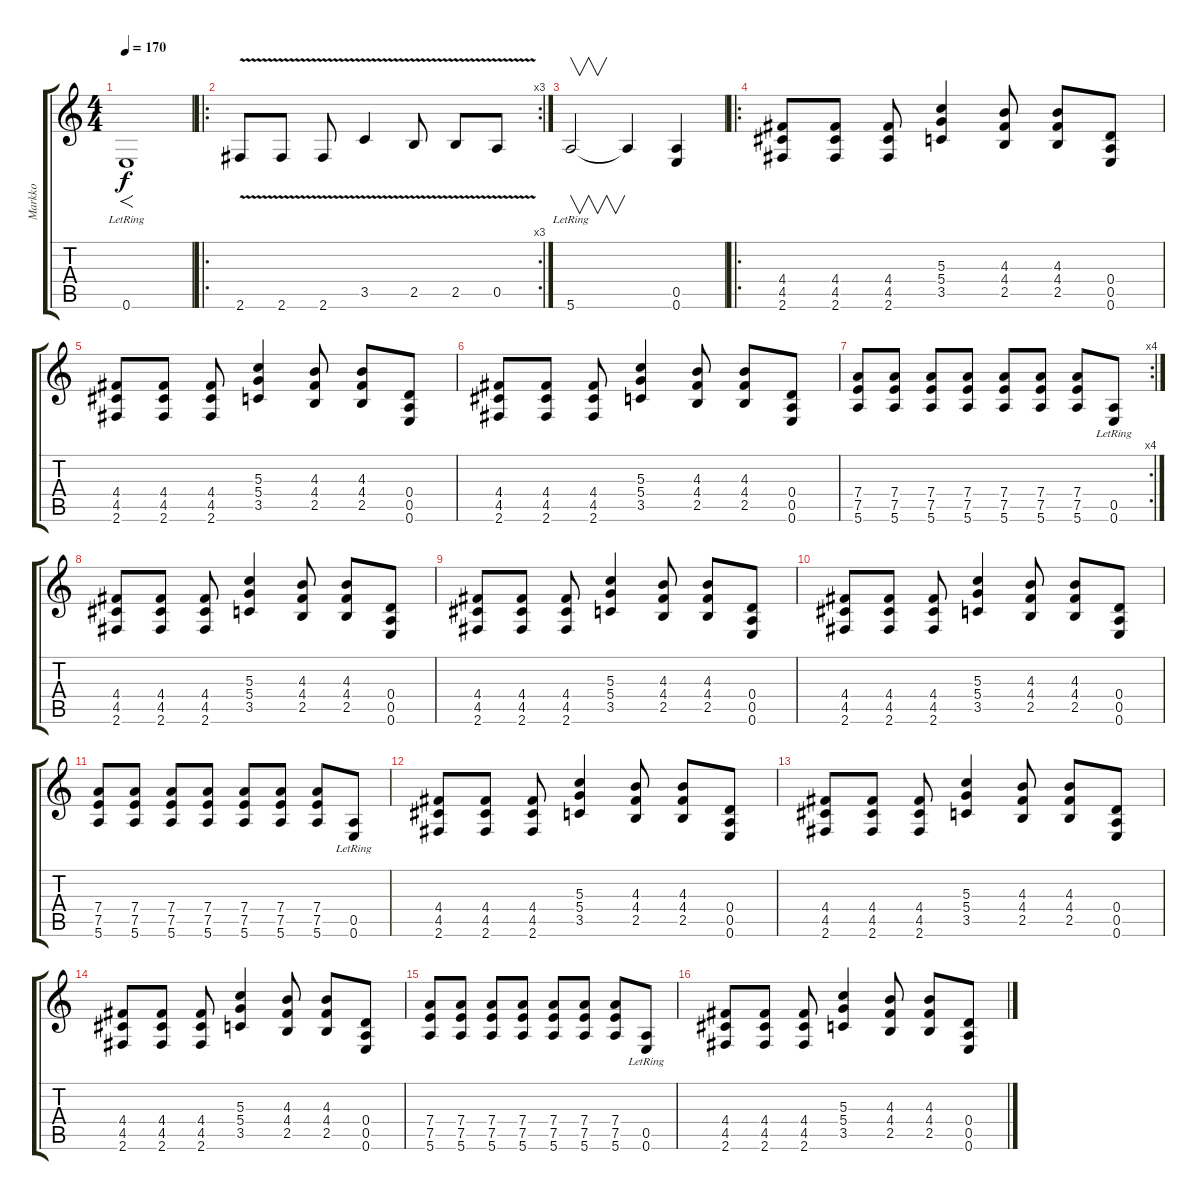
\track ("Markko" "Markko") {instrument overdrivenguitar}
\staff {score tabs}
\tuning (E4 B3 G3 D3 A2 E2) {hide}
\ts (4 4)
\tempo 170
\clef g2
\ks c
0.6{lr}.1{f dy f instrument distortionguitar} |
\ro
\rc 3
2.6{v}.8{volume 13 instrument distortionguitar} 2.6{v}.8 2.6{v}.8 3.5{v}.4 2.5{v}.8 2.5{v}.8 0.5{v}.8 |
5.6{lr}.2{v} 5.6{t}.4 (0.5 0.6).4 |
\ro
(4.4 4.5 2.6).8{instrument overdrivenguitar} (4.4 4.5 2.6).8 (4.4 4.5 2.6).8 (5.3 5.4 3.5).4 (4.3 4.4 2.5).8 (4.3 4.4 2.5).8 (0.4 0.5 0.6).8 |
(4.4 4.5 2.6).8 (4.4 4.5 2.6).8 (4.4 4.5 2.6).8 (5.3 5.4 3.5).4 (4.3 4.4 2.5).8 (4.3 4.4 2.5).8 (0.4 0.5 0.6).8 |
(4.4 4.5 2.6).8 (4.4 4.5 2.6).8 (4.4 4.5 2.6).8 (5.3 5.4 3.5).4 (4.3 4.4 2.5).8 (4.3 4.4 2.5).8 (0.4 0.5 0.6).8 |
\rc 4
(7.4 7.5 5.6).8 (7.4 7.5 5.6).8 (7.4 7.5 5.6).8 (7.4 7.5 5.6).8 (7.4 7.5 5.6).8 (7.4 7.5 5.6).8 (7.4 7.5 5.6).8 (0.5 0.6{lr}).8 |
(4.4 4.5 2.6).8 (4.4 4.5 2.6).8 (4.4 4.5 2.6).8 (5.3 5.4 3.5).4 (4.3 4.4 2.5).8 (4.3 4.4 2.5).8 (0.4 0.5 0.6).8 |
(4.4 4.5 2.6).8 (4.4 4.5 2.6).8 (4.4 4.5 2.6).8 (5.3 5.4 3.5).4 (4.3 4.4 2.5).8 (4.3 4.4 2.5).8 (0.4 0.5 0.6).8 |
(4.4 4.5 2.6).8 (4.4 4.5 2.6).8 (4.4 4.5 2.6).8 (5.3 5.4 3.5).4 (4.3 4.4 2.5).8 (4.3 4.4 2.5).8 (0.4 0.5 0.6).8 |
(7.4 7.5 5.6).8 (7.4 7.5 5.6).8 (7.4 7.5 5.6).8 (7.4 7.5 5.6).8 (7.4 7.5 5.6).8 (7.4 7.5 5.6).8 (7.4 7.5 5.6).8 (0.5 0.6{lr}).8 |
(4.4 4.5 2.6).8 (4.4 4.5 2.6).8 (4.4 4.5 2.6).8 (5.3 5.4 3.5).4 (4.3 4.4 2.5).8 (4.3 4.4 2.5).8 (0.4 0.5 0.6).8 |
(4.4 4.5 2.6).8 (4.4 4.5 2.6).8 (4.4 4.5 2.6).8 (5.3 5.4 3.5).4 (4.3 4.4 2.5).8 (4.3 4.4 2.5).8 (0.4 0.5 0.6).8 |
(4.4 4.5 2.6).8 (4.4 4.5 2.6).8 (4.4 4.5 2.6).8 (5.3 5.4 3.5).4 (4.3 4.4 2.5).8 (4.3 4.4 2.5).8 (0.4 0.5 0.6).8 |
(7.4 7.5 5.6).8 (7.4 7.5 5.6).8 (7.4 7.5 5.6).8 (7.4 7.5 5.6).8 (7.4 7.5 5.6).8 (7.4 7.5 5.6).8 (7.4 7.5 5.6).8 (0.5 0.6{lr}).8 |
(4.4 4.5 2.6).8 (4.4 4.5 2.6).8 (4.4 4.5 2.6).8 (5.3 5.4 3.5).4 (4.3 4.4 2.5).8 (4.3 4.4 2.5).8 (0.4 0.5 0.6).8
